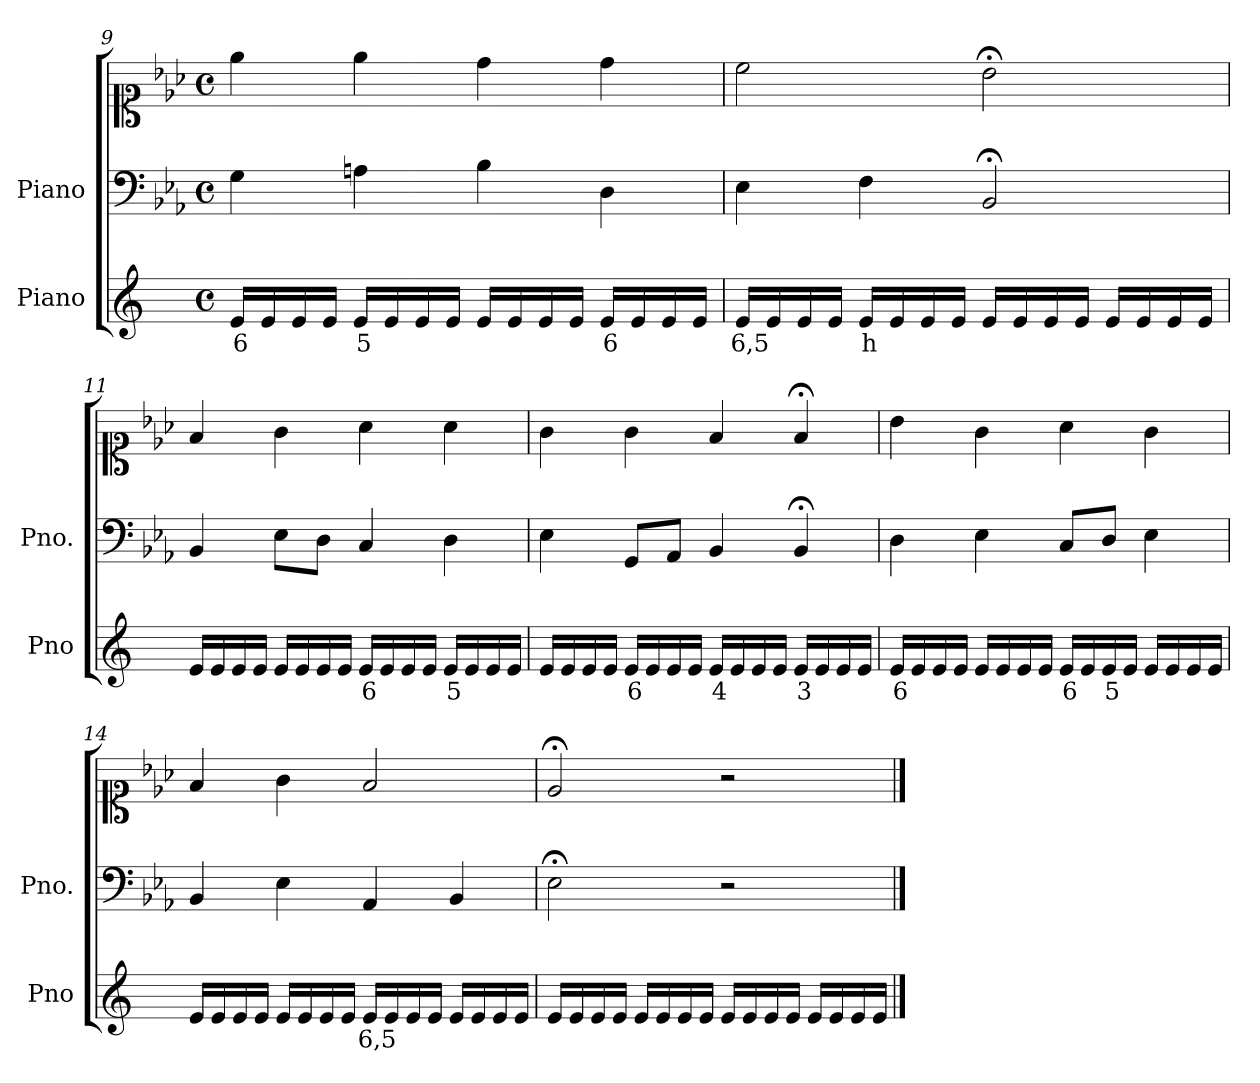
**kern	**text	**kern	**kern
*part2	*part2	*part1	*part1
*staff3	*staff3	*staff2	*staff1
*I"Piano	*	*I"Piano	*
*I'Pno	*	*I'Pno.	*
*clefG2	*	*clefF4	*clefC1
*k[]	*	*k[b-e-a-]	*k[b-e-a-]
*M4/4	*	*M4/4	*M4/4
*met(c)	*	*met(c)	*met(c)
=9	=9	=9	=9
!	!LO:LY:b	!	!
16e/LL	6	4G\	4ee-\
16e/	.	.	.
16e/	.	.	.
16e/JJ	.	.	.
!	!LO:LY:b	!	!
16e/LL	5	4An\	4ee-\
16e/	.	.	.
16e/	.	.	.
16e/JJ	.	.	.
16e/LL	.	4B-\	4dd\
16e/	.	.	.
16e/	.	.	.
16e/JJ	.	.	.
!	!LO:LY:b	!	!
16e/LL	6	4D\	4dd\
16e/	.	.	.
16e/	.	.	.
16e/JJ	.	.	.
=10	=10	=10	=10
!	!LO:LY:b	!	!
16e/LL	6,5	4E-\	2cc\
16e/	.	.	.
16e/	.	.	.
16e/JJ	.	.	.
!	!LO:LY:b	!	!
16e/LL	h	4F\	.
16e/	.	.	.
16e/	.	.	.
16e/JJ	.	.	.
16e/LL	.	2BB-;</	2b-;<\
16e/	.	.	.
16e/	.	.	.
16e/JJ	.	.	.
16e/LL	.	.	.
16e/	.	.	.
16e/	.	.	.
16e/JJ	.	.	.
=11	=11	=11	=11
16e/LL	.	4BB-/	4f/
16e/	.	.	.
16e/	.	.	.
16e/JJ	.	.	.
16e/LL	.	8E-\L	4g\
16e/	.	.	.
!	!LO:LY:b	!	!
16e/	_	8D\J	.
16e/JJ	.	.	.
!	!LO:LY:b	!	!
16e/LL	6	4C/	4a-\
16e/	.	.	.
16e/	.	.	.
16e/JJ	.	.	.
!	!LO:LY:b	!	!
16e/LL	5	4D\	4a-\
16e/	.	.	.
16e/	.	.	.
16e/JJ	.	.	.
=12	=12	=12	=12
16e/LL	.	4E-\	4g\
16e/	.	.	.
16e/	.	.	.
16e/JJ	.	.	.
!	!LO:LY:b	!	!
16e/LL	6	8GG/L	4g\
16e/	.	.	.
!	!LO:LY:b	!	!
16e/	_	8AA-/J	.
16e/JJ	.	.	.
!	!LO:LY:b	!	!
16e/LL	4	4BB-/	4f/
16e/	.	.	.
16e/	.	.	.
16e/JJ	.	.	.
!	!LO:LY:b	!	!
16e/LL	3	4BB-;</	4f;</
16e/	.	.	.
16e/	.	.	.
16e/JJ	.	.	.
=13	=13	=13	=13
!	!LO:LY:b	!	!
16e/LL	6	4D\	4b-\
16e/	.	.	.
16e/	.	.	.
16e/JJ	.	.	.
16e/LL	.	4E-\	4g\
16e/	.	.	.
16e/	.	.	.
16e/JJ	.	.	.
!	!LO:LY:b	!	!
16e/LL	6	8C/L	4a-\
16e/	.	.	.
!	!LO:LY:b	!	!
16e/	5	8D/J	.
16e/JJ	.	.	.
16e/LL	.	4E-\	4g\
16e/	.	.	.
16e/	.	.	.
16e/JJ	.	.	.
=14	=14	=14	=14
16e/LL	.	4BB-/	4f/
16e/	.	.	.
16e/	.	.	.
16e/JJ	.	.	.
16e/LL	.	4E-\	4g\
16e/	.	.	.
16e/	.	.	.
16e/JJ	.	.	.
!	!LO:LY:b	!	!
16e/LL	6,5	4AA-/	2f/
16e/	.	.	.
16e/	.	.	.
16e/JJ	.	.	.
16e/LL	.	4BB-/	.
16e/	.	.	.
16e/	.	.	.
16e/JJ	.	.	.
=15	=15	=15	=15
16e/LL	.	2E-;<\	2e-;</
16e/	.	.	.
16e/	.	.	.
16e/JJ	.	.	.
16e/LL	.	.	.
16e/	.	.	.
16e/	.	.	.
16e/JJ	.	.	.
16e/LL	.	2r	2r
16e/	.	.	.
16e/	.	.	.
16e/JJ	.	.	.
16e/LL	.	.	.
16e/	.	.	.
16e/	.	.	.
16e/JJ	.	.	.
==	==	==	==
*-	*-	*-	*-
